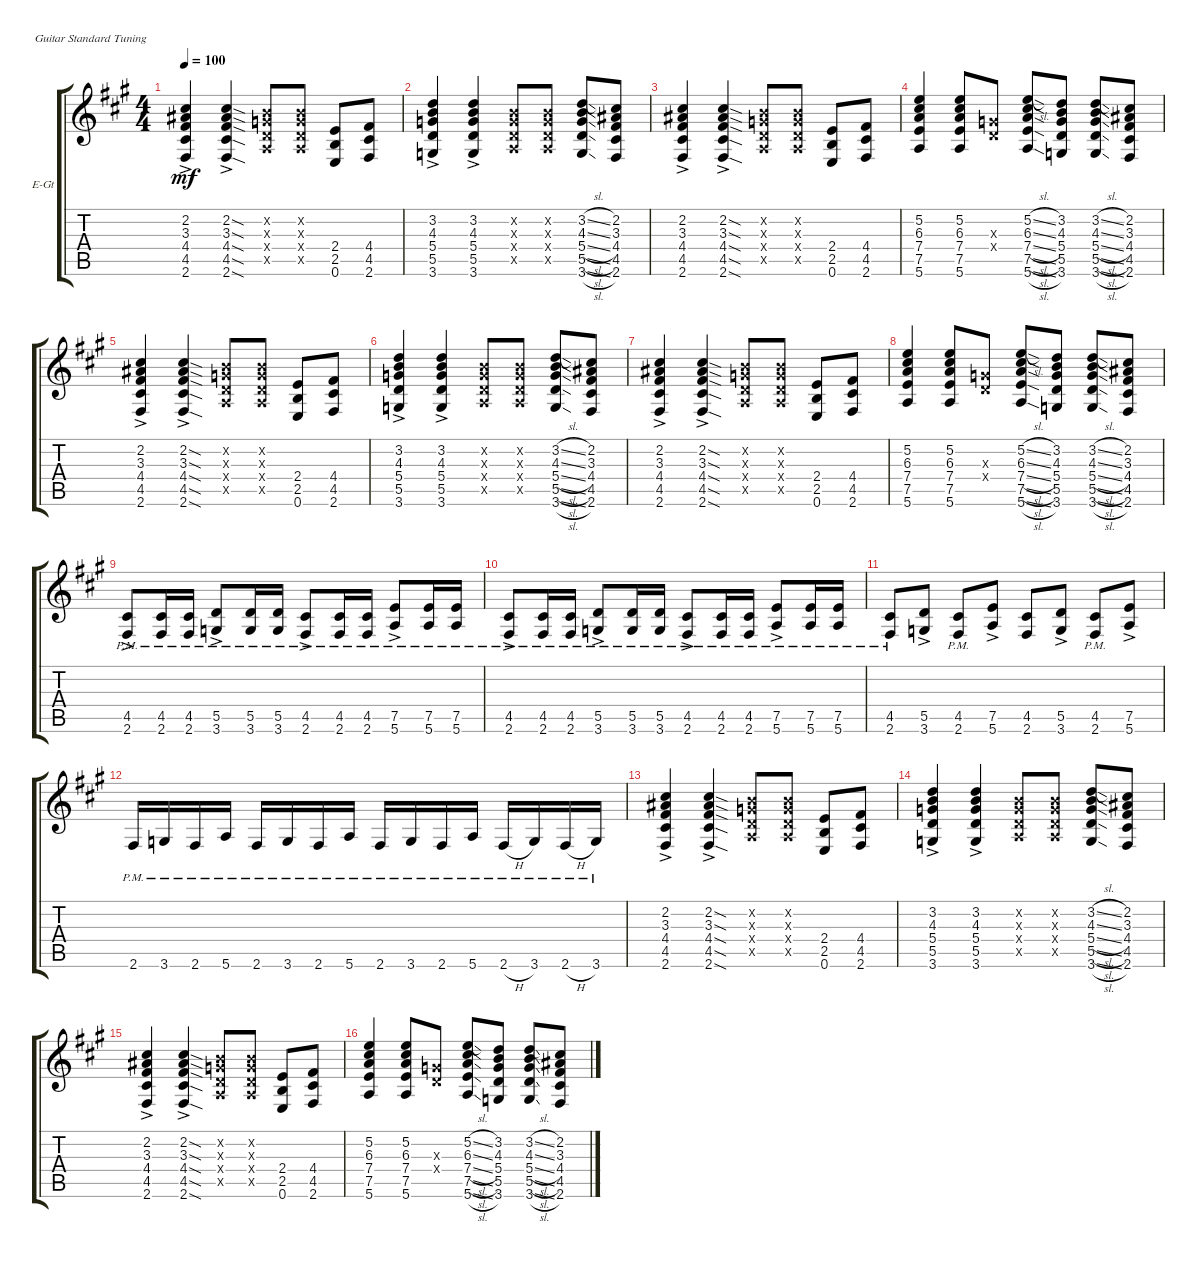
\bracketExtendMode groupsimilarinstruments
\firstSystemTrackNameOrientation horizontal
\otherSystemsTrackNameOrientation horizontal
\track ("2 Guitar" "E-Gt") {instrument distortionguitar}
\staff {score tabs}
\tuning (E4 B3 G3 D3 A2 E2)
\ts (4 4)
\tempo 100
\clef g2
\scale
1.07062
\ks a
(4.4{ac} 4.5{ac} 2.6{ac} 3.3{ac} 2.2{ac}).4{dy mf} (4.4{sod ac} 4.5{sod ac} 2.6{sod ac} 2.2{sod ac} 3.3{sod ac}).4 (0.2{x} 0.3{x} 0.4{x} 0.5{x}).8 (0.2{x} 0.3{x} 0.4{x} 0.5{x}).8 (2.4 2.5 0.6).8 (4.4 4.5 2.6).8 |
\scale
0.929382 (5.4{ac} 5.5{ac} 3.6{ac} 4.3{ac} 3.2{ac}).4 (5.4{ac} 5.5{ac} 3.6{ac} 4.3{ac} 3.2{ac}).4 (0.2{x} 0.3{x} 0.4{x} 0.5{x}).8 (0.2{x} 0.3{x} 0.4{x} 0.5{x}).8 (5.4{sl} 5.5{sl} 3.6{sl} 4.3{sl} 3.2{sl}).8 (4.4 4.5 2.6 3.3 2.2).8 |
\scale
1.07062 (4.4{ac} 4.5{ac} 2.6{ac} 3.3{ac} 2.2{ac}).4 (4.4{sod ac} 4.5{sod ac} 2.6{sod ac} 2.2{sod ac} 3.3{sod ac}).4 (0.2{x} 0.3{x} 0.4{x} 0.5{x}).8 (0.2{x} 0.3{x} 0.4{x} 0.5{x}).8 (2.4 2.5 0.6).8 (4.4 4.5 2.6).8 |
\scale
0.929382 (7.4 7.5 5.6 6.3 5.2).4 (7.4 7.5 5.6 6.3 5.2).8 (0.4{x} 0.3{x}).8 (7.4{sl} 7.5{sl} 5.6{sl} 6.3{sl} 5.2{sl}).8 (5.4 5.5 3.6 4.3 3.2).8 (5.4{sl} 5.5{sl} 3.6{sl} 4.3{sl} 3.2{sl}).8 (4.4 4.5 2.6 3.3 2.2).8 |
\scale
1.07062 (4.4{ac} 4.5{ac} 2.6{ac} 3.3{ac} 2.2{ac}).4 (4.4{sod ac} 4.5{sod ac} 2.6{sod ac} 2.2{sod ac} 3.3{sod ac}).4 (0.2{x} 0.3{x} 0.4{x} 0.5{x}).8 (0.2{x} 0.3{x} 0.4{x} 0.5{x}).8 (2.4 2.5 0.6).8 (4.4 4.5 2.6).8 |
\scale
0.929382 (5.4{ac} 5.5{ac} 3.6{ac} 4.3{ac} 3.2{ac}).4 (5.4{ac} 5.5{ac} 3.6{ac} 4.3{ac} 3.2{ac}).4 (0.2{x} 0.3{x} 0.4{x} 0.5{x}).8 (0.2{x} 0.3{x} 0.4{x} 0.5{x}).8 (5.4{sl} 5.5{sl} 3.6{sl} 4.3{sl} 3.2{sl}).8 (4.4 4.5 2.6 3.3 2.2).8 |
\scale
1.07062 (4.4{ac} 4.5{ac} 2.6{ac} 3.3{ac} 2.2{ac}).4 (4.4{sod ac} 4.5{sod ac} 2.6{sod ac} 2.2{sod ac} 3.3{sod ac}).4 (0.2{x} 0.3{x} 0.4{x} 0.5{x}).8 (0.2{x} 0.3{x} 0.4{x} 0.5{x}).8 (2.4 2.5 0.6).8 (4.4 4.5 2.6).8 |
\scale
0.929382 (7.4 7.5 5.6 6.3 5.2).4 (7.4 7.5 5.6 6.3 5.2).8 (0.4{x} 0.3{x}).8 (7.4{sl} 7.5{sl} 5.6{sl} 6.3{sl} 5.2{sl}).8 (5.4 5.5 3.6 4.3 3.2).8 (5.4{sl} 5.5{sl} 3.6{sl} 4.3{sl} 3.2{sl}).8 (4.4 4.5 2.6 3.3 2.2).8 |
\scale
1.07062 (4.5{ac pm} 2.6{pm}).8 (4.5{pm} 2.6{pm}).16 (4.5{pm} 2.6{pm}).16 (5.5{pm} 3.6{ac pm}).8 (5.5{pm} 3.6{pm}).16 (5.5{pm} 3.6{pm}).16 (4.5{pm} 2.6{ac pm}).8 (4.5{pm} 2.6{pm}).16 (4.5{pm} 2.6{pm}).16 (7.5{pm} 5.6{ac pm}).8 (7.5{pm} 5.6{pm}).16 (7.5{pm} 5.6{pm}).16 |
\scale
0.929382 (4.5{pm} 2.6{ac pm}).8 (4.5{pm} 2.6{pm}).16 (4.5{pm} 2.6{pm}).16 (5.5{pm} 3.6{ac pm}).8 (5.5{pm} 3.6{pm}).16 (5.5{pm} 3.6{pm}).16 (4.5{pm} 2.6{ac pm}).8 (4.5{pm} 2.6{pm}).16 (4.5{pm} 2.6{pm}).16 (7.5{pm} 5.6{ac pm}).8 (7.5{pm} 5.6{pm}).16 (7.5{pm} 5.6{pm}).16 |
\scale
1.07062 (2.6{pm} 4.5).8 (5.5 3.6{ac}).8 (2.6{pm} 4.5).8 (7.5 5.6{ac}).8 (2.6 4.5).8 (5.5 3.6{ac}).8 (2.6{pm} 4.5).8 (7.5 5.6{ac}).8 |
\scale
0.929382 2.6{pm}.16 3.6{pm}.16 2.6{pm}.16 5.6{pm}.16 2.6{pm}.16 3.6{pm}.16 2.6{pm}.16 5.6{pm}.16 2.6{pm}.16 3.6{pm}.16 2.6{pm}.16 5.6{pm}.16 2.6{h pm}.16 3.6{pm}.16 2.6{h pm}.16 3.6{pm}.16 |
\scale
1.07062 (4.4{ac} 4.5{ac} 2.6{ac} 3.3{ac} 2.2{ac}).4 (4.4{sod ac} 4.5{sod ac} 2.6{sod ac} 2.2{sod ac} 3.3{sod ac}).4 (0.2{x} 0.3{x} 0.4{x} 0.5{x}).8 (0.2{x} 0.3{x} 0.4{x} 0.5{x}).8 (2.4 2.5 0.6).8 (4.4 4.5 2.6).8 |
\scale
0.929382 (5.4{ac} 5.5{ac} 3.6{ac} 4.3{ac} 3.2{ac}).4 (5.4{ac} 5.5{ac} 3.6{ac} 4.3{ac} 3.2{ac}).4 (0.2{x} 0.3{x} 0.4{x} 0.5{x}).8 (0.2{x} 0.3{x} 0.4{x} 0.5{x}).8 (5.4{sl} 5.5{sl} 3.6{sl} 4.3{sl} 3.2{sl}).8 (4.4 4.5 2.6 3.3 2.2).8 |
\scale
1.07062 (4.4{ac} 4.5{ac} 2.6{ac} 3.3{ac} 2.2{ac}).4 (4.4{sod ac} 4.5{sod ac} 2.6{sod ac} 2.2{sod ac} 3.3{sod ac}).4 (0.2{x} 0.3{x} 0.4{x} 0.5{x}).8 (0.2{x} 0.3{x} 0.4{x} 0.5{x}).8 (2.4 2.5 0.6).8 (4.4 4.5 2.6).8 |
\scale
0.929382 (7.4 7.5 5.6 6.3 5.2).4 (7.4 7.5 5.6 6.3 5.2).8 (0.4{x} 0.3{x}).8 (7.4{sl} 7.5{sl} 5.6{sl} 6.3{sl} 5.2{sl}).8 (5.4 5.5 3.6 4.3 3.2).8 (5.4{sl} 5.5{sl} 3.6{sl} 4.3{sl} 3.2{sl}).8 (4.4 4.5 2.6 3.3 2.2).8
